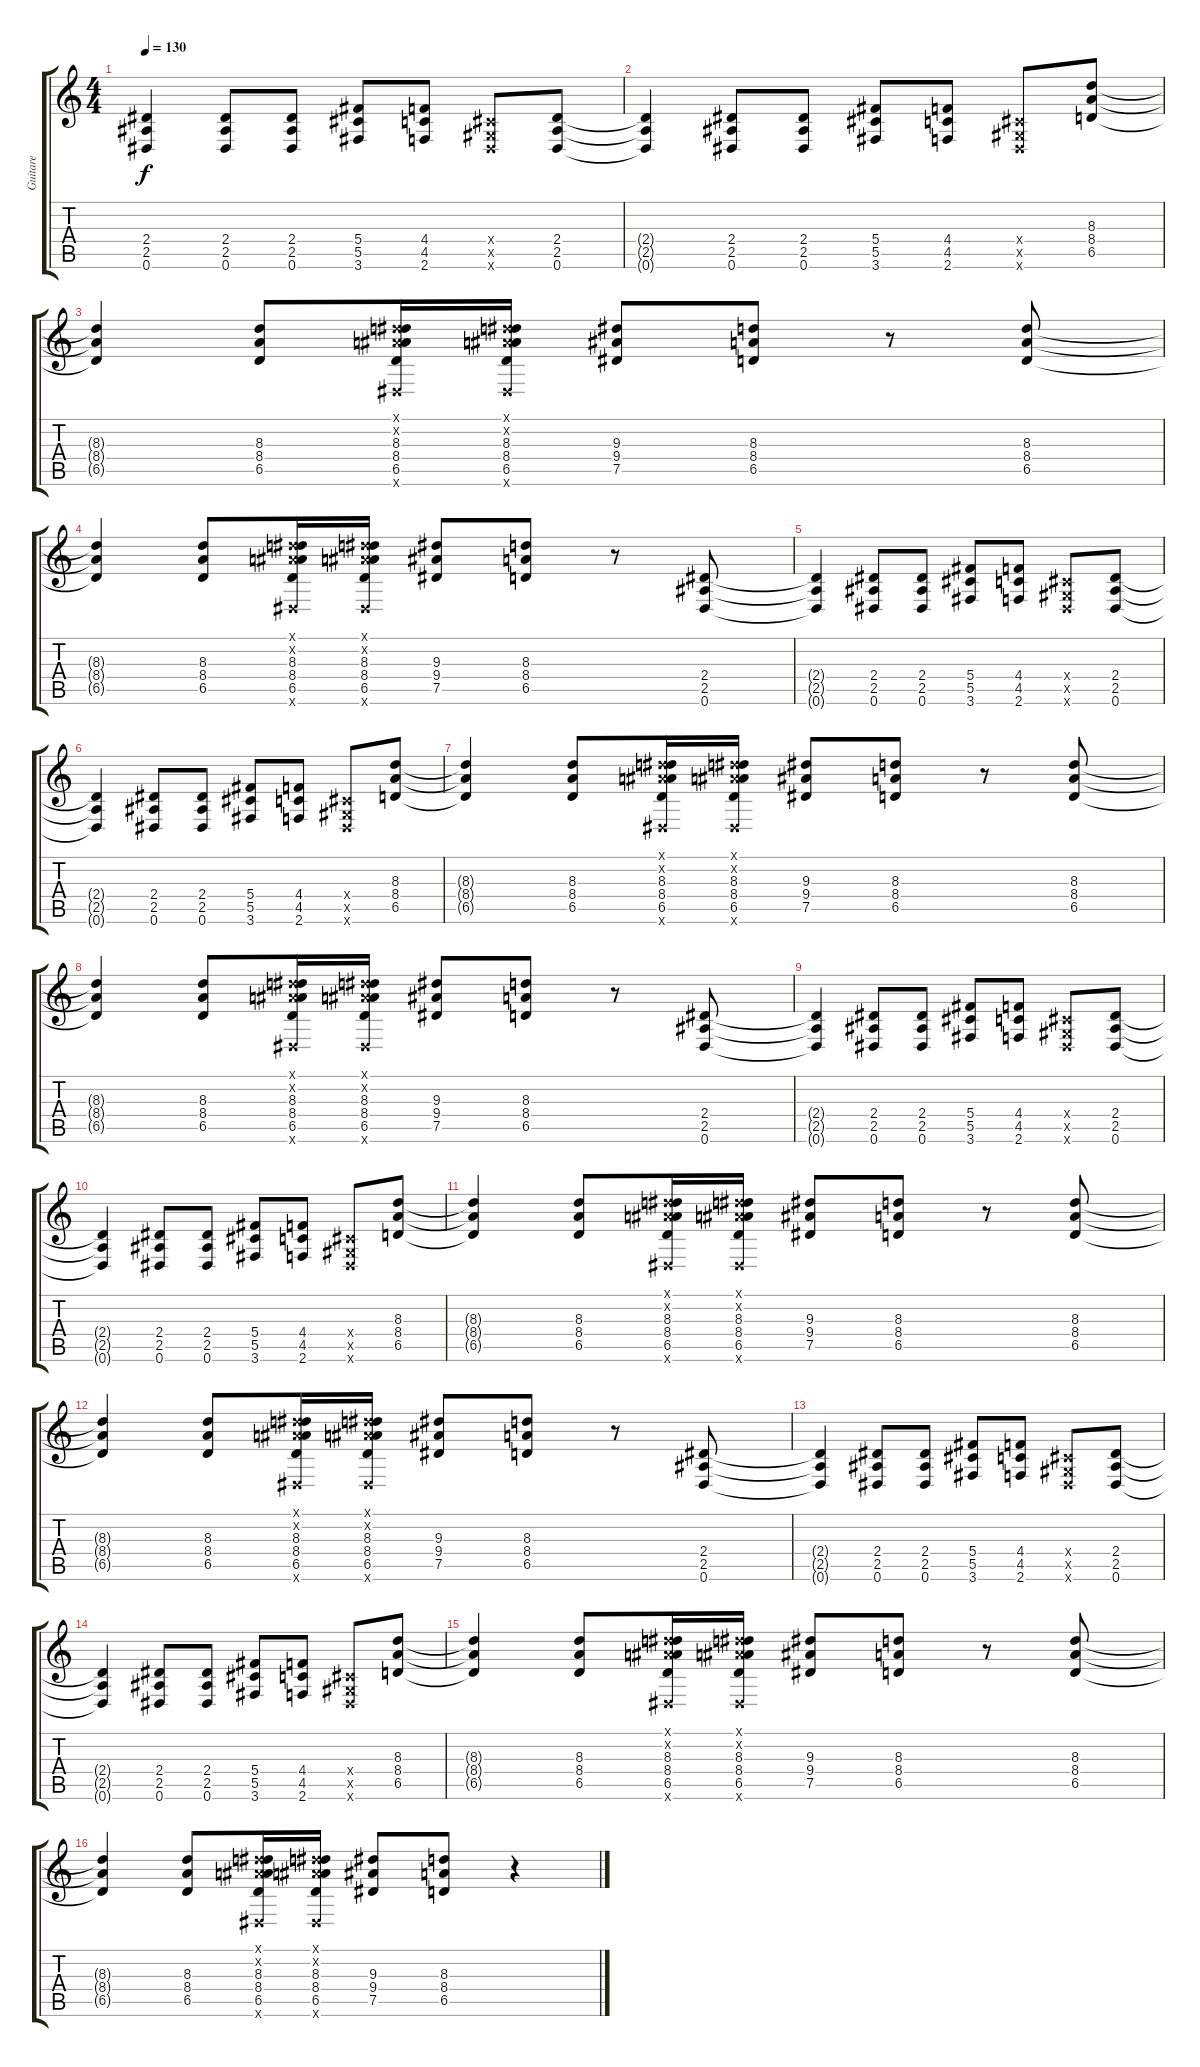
\track ("Guitare " "Guitare ") {instrument acousticguitarsteel}
\staff {score tabs}
\tuning (Eb4 Bb3 Gb3 Db3 Ab2 Eb2) {hide}
\ts (4 4)
\tempo 130
\clef g2
\ks c
(2.4 2.5 0.6).4{dy f instrument distortionguitar} (2.4 2.5 0.6).8 (2.4 2.5 0.6).8 (5.4 5.5 3.6).8 (4.4 4.5 2.6).8 (0.4{x} 0.5{x} 0.6{x}).8 (2.4 2.5 0.6).8 |
(2.4{t} 2.5{t} 0.6{t}).4{instrument distortionguitar} (2.4 2.5 0.6).8 (2.4 2.5 0.6).8 (5.4 5.5 3.6).8 (4.4 4.5 2.6).8 (0.4{x} 0.5{x} 0.6{x}).8 (8.3 8.4 6.5).8 |
(8.3{t} 8.4{t} 6.5{t}).4 (8.3 8.4 6.5).8 (0.1{x} 0.2{x} 8.3 8.4 6.5 0.6{x}).16 (0.1{x} 0.2{x} 8.3 8.4 6.5 0.6{x}).16 (9.3 9.4 7.5).8 (8.3 8.4 6.5).8 r.8 (8.3 8.4 6.5).8 |
(8.3{t} 8.4{t} 6.5{t}).4 (8.3 8.4 6.5).8 (0.1{x} 0.2{x} 8.3 8.4 6.5 0.6{x}).16 (0.1{x} 0.2{x} 8.3 8.4 6.5 0.6{x}).16 (9.3 9.4 7.5).8 (8.3 8.4 6.5).8 r.8 (2.4 2.5 0.6).8 |
(2.4{t} 2.5{t} 0.6{t}).4{instrument distortionguitar} (2.4 2.5 0.6).8 (2.4 2.5 0.6).8 (5.4 5.5 3.6).8 (4.4 4.5 2.6).8 (0.4{x} 0.5{x} 0.6{x}).8 (2.4 2.5 0.6).8 |
(2.4{t} 2.5{t} 0.6{t}).4{instrument distortionguitar} (2.4 2.5 0.6).8 (2.4 2.5 0.6).8 (5.4 5.5 3.6).8 (4.4 4.5 2.6).8 (0.4{x} 0.5{x} 0.6{x}).8 (8.3 8.4 6.5).8 |
(8.3{t} 8.4{t} 6.5{t}).4 (8.3 8.4 6.5).8 (0.1{x} 0.2{x} 8.3 8.4 6.5 0.6{x}).16 (0.1{x} 0.2{x} 8.3 8.4 6.5 0.6{x}).16 (9.3 9.4 7.5).8 (8.3 8.4 6.5).8 r.8 (8.3 8.4 6.5).8 |
(8.3{t} 8.4{t} 6.5{t}).4 (8.3 8.4 6.5).8 (0.1{x} 0.2{x} 8.3 8.4 6.5 0.6{x}).16 (0.1{x} 0.2{x} 8.3 8.4 6.5 0.6{x}).16 (9.3 9.4 7.5).8 (8.3 8.4 6.5).8 r.8 (2.4 2.5 0.6).8 |
(2.4{t} 2.5{t} 0.6{t}).4{instrument distortionguitar} (2.4 2.5 0.6).8 (2.4 2.5 0.6).8 (5.4 5.5 3.6).8 (4.4 4.5 2.6).8 (0.4{x} 0.5{x} 0.6{x}).8 (2.4 2.5 0.6).8 |
(2.4{t} 2.5{t} 0.6{t}).4{instrument distortionguitar} (2.4 2.5 0.6).8 (2.4 2.5 0.6).8 (5.4 5.5 3.6).8 (4.4 4.5 2.6).8 (0.4{x} 0.5{x} 0.6{x}).8 (8.3 8.4 6.5).8 |
(8.3{t} 8.4{t} 6.5{t}).4 (8.3 8.4 6.5).8 (0.1{x} 0.2{x} 8.3 8.4 6.5 0.6{x}).16 (0.1{x} 0.2{x} 8.3 8.4 6.5 0.6{x}).16 (9.3 9.4 7.5).8 (8.3 8.4 6.5).8 r.8 (8.3 8.4 6.5).8 |
(8.3{t} 8.4{t} 6.5{t}).4 (8.3 8.4 6.5).8 (0.1{x} 0.2{x} 8.3 8.4 6.5 0.6{x}).16 (0.1{x} 0.2{x} 8.3 8.4 6.5 0.6{x}).16 (9.3 9.4 7.5).8 (8.3 8.4 6.5).8 r.8 (2.4 2.5 0.6).8 |
(2.4{t} 2.5{t} 0.6{t}).4{instrument distortionguitar} (2.4 2.5 0.6).8 (2.4 2.5 0.6).8 (5.4 5.5 3.6).8 (4.4 4.5 2.6).8 (0.4{x} 0.5{x} 0.6{x}).8 (2.4 2.5 0.6).8 |
(2.4{t} 2.5{t} 0.6{t}).4{instrument distortionguitar} (2.4 2.5 0.6).8 (2.4 2.5 0.6).8 (5.4 5.5 3.6).8 (4.4 4.5 2.6).8 (0.4{x} 0.5{x} 0.6{x}).8 (8.3 8.4 6.5).8 |
(8.3{t} 8.4{t} 6.5{t}).4 (8.3 8.4 6.5).8 (0.1{x} 0.2{x} 8.3 8.4 6.5 0.6{x}).16 (0.1{x} 0.2{x} 8.3 8.4 6.5 0.6{x}).16 (9.3 9.4 7.5).8 (8.3 8.4 6.5).8 r.8 (8.3 8.4 6.5).8 |
(8.3{t} 8.4{t} 6.5{t}).4 (8.3 8.4 6.5).8 (0.1{x} 0.2{x} 8.3 8.4 6.5 0.6{x}).16 (0.1{x} 0.2{x} 8.3 8.4 6.5 0.6{x}).16 (9.3 9.4 7.5).8 (8.3 8.4 6.5).8 r.4
